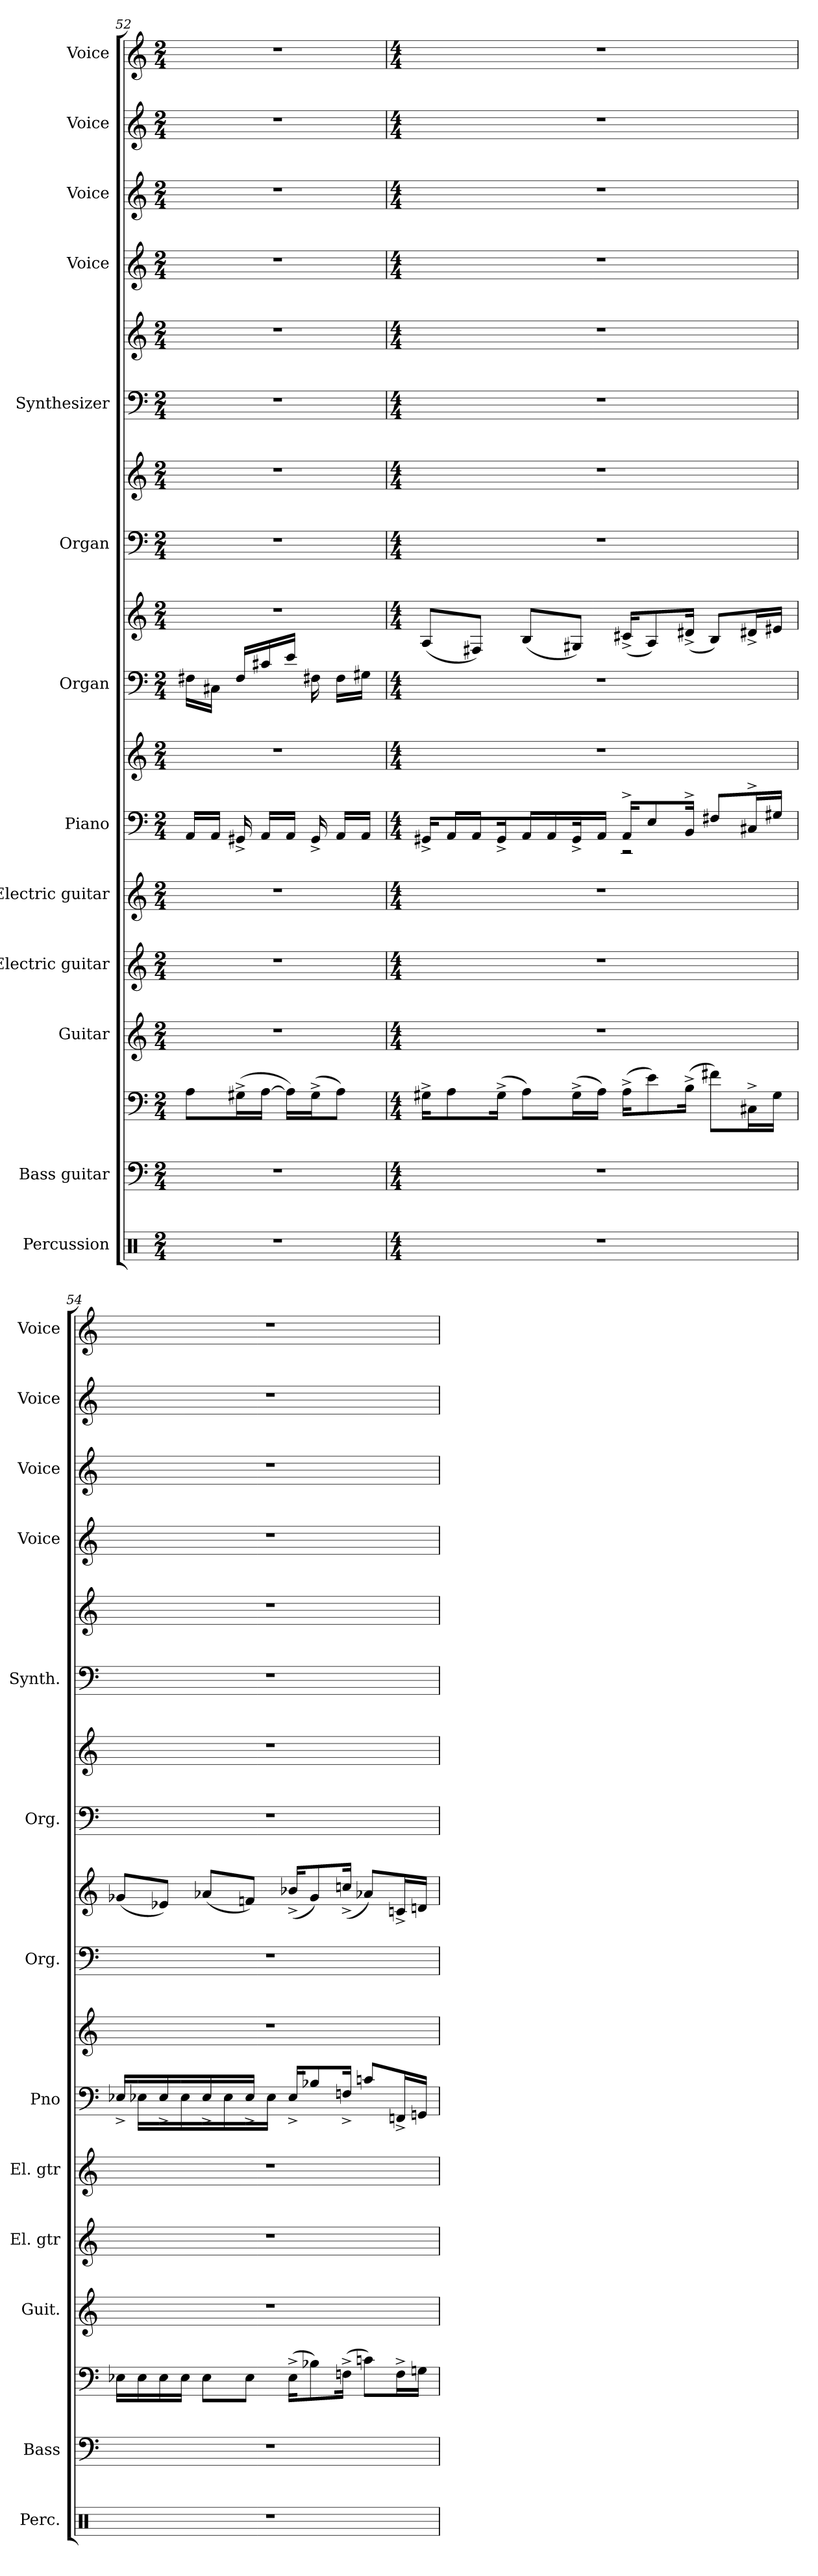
**kern	**kern	**kern	**kern	**kern	**kern	**kern	**kern	**kern	**kern	**kern	**kern	**kern	**kern	**kern	**kern	**kern	**kern
*part13	*part12	*part12	*part11	*part10	*part9	*part8	*part8	*part7	*part7	*part6	*part6	*part5	*part5	*part4	*part3	*part2	*part1
*staff18	*staff17	*staff16	*staff15	*staff14	*staff13	*staff12	*staff11	*staff10	*staff9	*staff8	*staff7	*staff6	*staff5	*staff4	*staff3	*staff2	*staff1
*I"Percussion	*I"Bass guitar	*	*I"Guitar	*I"Electric guitar	*I"Electric guitar	*I"Piano	*	*I"Organ	*	*I"Organ	*	*I"Synthesizer	*	*I"Voice	*I"Voice	*I"Voice	*I"Voice
*I'Perc.	*I'Bass	*	*I'Guit.	*I'El. gtr	*I'El. gtr	*I'Pno	*	*I'Org.	*	*I'Org.	*	*I'Synth.	*	*I'Voice	*I'Voice	*I'Voice	*I'Voice
!!LO:LB:g=z
*clefX	*clefF4	*clefF4	*clefG2	*clefG2	*clefG2	*clefF4	*clefG2	*clefF4	*clefG2	*clefF4	*clefG2	*clefF4	*clefG2	*clefG2	*clefG2	*clefG2	*clefG2
*	*ITrd7c12	*ITrd7c12	*ITrd7c12	*ITrd7c12	*ITrd7c12	*	*	*	*	*	*	*	*	*	*	*	*
*k[]	*k[]	*k[]	*k[]	*k[]	*k[]	*k[]	*k[]	*k[]	*k[]	*k[]	*k[]	*k[]	*k[]	*k[]	*k[]	*k[]	*k[]
*C:	*C:	*C:	*C:	*C:	*C:	*C:	*C:	*C:	*C:	*C:	*C:	*C:	*C:	*C:	*C:	*C:	*C:
*M2/4	*M2/4	*M2/4	*M2/4	*M2/4	*M2/4	*M2/4	*M2/4	*M2/4	*M2/4	*M2/4	*M2/4	*M2/4	*M2/4	*M2/4	*M2/4	*M2/4	*M2/4
=52	=52	=52	=52	=52	=52	=52	=52	=52	=52	=52	=52	=52	=52	=52	=52	=52	=52
!LO:N:vis=1	!LO:N:vis=1	!	!LO:N:vis=1	!LO:N:vis=1	!LO:N:vis=1	!	!LO:N:vis=1	!	!LO:N:vis=1	!LO:N:vis=1	!LO:N:vis=1	!LO:N:vis=1	!LO:N:vis=1	!LO:N:vis=1	!LO:N:vis=1	!LO:N:vis=1	!LO:N:vis=1
*	*	*	*	*	*	*^	*	*^	*	*	*	*	*	*	*	*	*
2r	2r	8AAi\L	2r	2r	2r	8ryy	16AAi/LL	2r	8ryy	16F#Xi\	2r	2r	2r	2r	2r	2r	2r	2r	2r
.	.	.	.	.	.	.	16AAi/JJ	.	.	16C#Xi\JJ	.	.	.	.	.	.	.	.	.
.	.	(16GG#X^i\L	.	.	.	16GG#X^i/	16ryy	.	16F#i/LL	8.ryy	.	.	.	.	.	.	.	.	.
.	.	[>16AAi\JJ	.	.	.	8ryy	16AAi/LL	.	16c#Xi/	.	.	.	.	.	.	.	.	.	.
.	.	16AAi\LL])	.	.	.	.	16AAi/JJ	.	16ei/JJ	.	.	.	.	.	.	.	.	.	.
.	.	(16GG#^i\J	.	.	.	16GG#^i/	16ryy	.	8.ryy	16F#Xi\	.	.	.	.	.	.	.	.	.
.	.	8AAi\J)	.	.	.	8ryy	16AAi/LL	.	.	16F#i\LL	.	.	.	.	.	.	.	.	.
.	.	.	.	.	.	.	16AAi/JJ	.	.	16G#Xi\JJ	.	.	.	.	.	.	.	.	.
*	*	*	*	*	*	*	*	*	*v	*v	*	*	*	*	*	*	*	*	*
=53	=53	=53	=53	=53	=53	=53	=53	=53	=53	=53	=53	=53	=53	=53	=53	=53	=53	=53
*M4/4	*M4/4	*M4/4	*M4/4	*M4/4	*M4/4	*M4/4	*	*M4/4	*M4/4	*M4/4	*M4/4	*M4/4	*M4/4	*M4/4	*M4/4	*M4/4	*M4/4	*M4/4
1r	1r	16GG#X^i\KL	1r	1r	1r	16GG#X^i/LL	16ryy	1r	1r	(8Ai/L	1r	1r	1r	1r	1r	1r	1r	1r
.	.	8AAi\	.	.	.	8ryy	16AAi/LL	.	.	.	.	.	.	.	.	.	.	.
.	.	.	.	.	.	.	16AAi/JJ	.	.	8F#Xi/J)	.	.	.	.	.	.	.	.
.	.	(16GG#^i\Jk	.	.	.	16GG#^i/	16ryy	.	.	.	.	.	.	.	.	.	.	.
.	.	8AAi\L)	.	.	.	8ryy	16AAi/LL	.	.	(8Bi/L	.	.	.	.	.	.	.	.
.	.	.	.	.	.	.	16AAi/	.	.	.	.	.	.	.	.	.	.	.
.	.	(16GG#^i\L	.	.	.	16GG#^i/JJ	16ryy	.	.	8G#Xi/J)	.	.	.	.	.	.	.	.
.	.	16AAi\JJ)	.	.	.	16ryy	16AAi/JJ	.	.	.	.	.	.	.	.	.	.	.
.	.	(16AA^i\KL	.	.	.	16AA^i/KL	2r	.	.	(16c#X^i/KL	.	.	.	.	.	.	.	.
.	.	8Ei\)	.	.	.	8Ei/	.	.	.	8Ai/)	.	.	.	.	.	.	.	.
.	.	(16BB^i\Jk	.	.	.	16BB^i/Jk	.	.	.	(16d#X^i/Jk	.	.	.	.	.	.	.	.
.	.	8F#Xi\L)	.	.	.	8F#Xi/L	.	.	.	8Bi/L)	.	.	.	.	.	.	.	.
.	.	16CC#X^i\L	.	.	.	16C#X^i/L	.	.	.	16d#X^i/L	.	.	.	.	.	.	.	.
.	.	16GG#i\JJ	.	.	.	16G#Xi/JJ	.	.	.	16e#Xi/JJ	.	.	.	.	.	.	.	.
=54	=54	=54	=54	=54	=54	=54	=54	=54	=54	=54	=54	=54	=54	=54	=54	=54	=54	=54
1r	1r	16EE-Xi\LL	1r	1r	1r	16E-X^i/LL	16ryy	1r	1r	(8g-Xi/L	1r	1r	1r	1r	1r	1r	1r	1r
.	.	16EE-i\	.	.	.	16ryy	16E-Xi\LL	.	.	.	.	.	.	.	.	.	.	.
.	.	16EE-i\	.	.	.	16E-^i/	16ryy	.	.	8e-Xi/J)	.	.	.	.	.	.	.	.
.	.	16EE-i\JJ	.	.	.	16ryy	16E-i\	.	.	.	.	.	.	.	.	.	.	.
.	.	8EE-i\L	.	.	.	16E-^i/	16ryy	.	.	(8a-Xi/L	.	.	.	.	.	.	.	.
.	.	.	.	.	.	16ryy	16E-i\	.	.	.	.	.	.	.	.	.	.	.
.	.	8EE-i\J	.	.	.	16E-^i/JJ	16ryy	.	.	8fni/J)	.	.	.	.	.	.	.	.
.	.	.	.	.	.	16ryy	16E-i\JJ	.	.	.	.	.	.	.	.	.	.	.
.	.	(16EE-^i\KL	.	.	.	16E-^i/KL	2ryy	.	.	(16b-X^i/KL	.	.	.	.	.	.	.	.
.	.	8BB-Xi\)	.	.	.	8B-Xi/	.	.	.	8g-i/)	.	.	.	.	.	.	.	.
.	.	(16FFn^i\Jk	.	.	.	16Fn^i/Jk	.	.	.	(16ccn^i/Jk	.	.	.	.	.	.	.	.
.	.	8Cni\L)	.	.	.	8cni/L	.	.	.	8a-Xi/L)	.	.	.	.	.	.	.	.
.	.	16FF^i\L	.	.	.	16FFn^i/L	.	.	.	16cn^i/L	.	.	.	.	.	.	.	.
.	.	16GGni\JJ	.	.	.	16GGni/JJ	.	.	.	16dni/JJ	.	.	.	.	.	.	.	.
*	*	*	*	*	*	*v	*v	*	*	*	*	*	*	*	*	*	*	*
=	=	=	=	=	=	=	=	=	=	=	=	=	=	=	=	=	=
*-	*-	*-	*-	*-	*-	*-	*-	*-	*-	*-	*-	*-	*-	*-	*-	*-	*-
